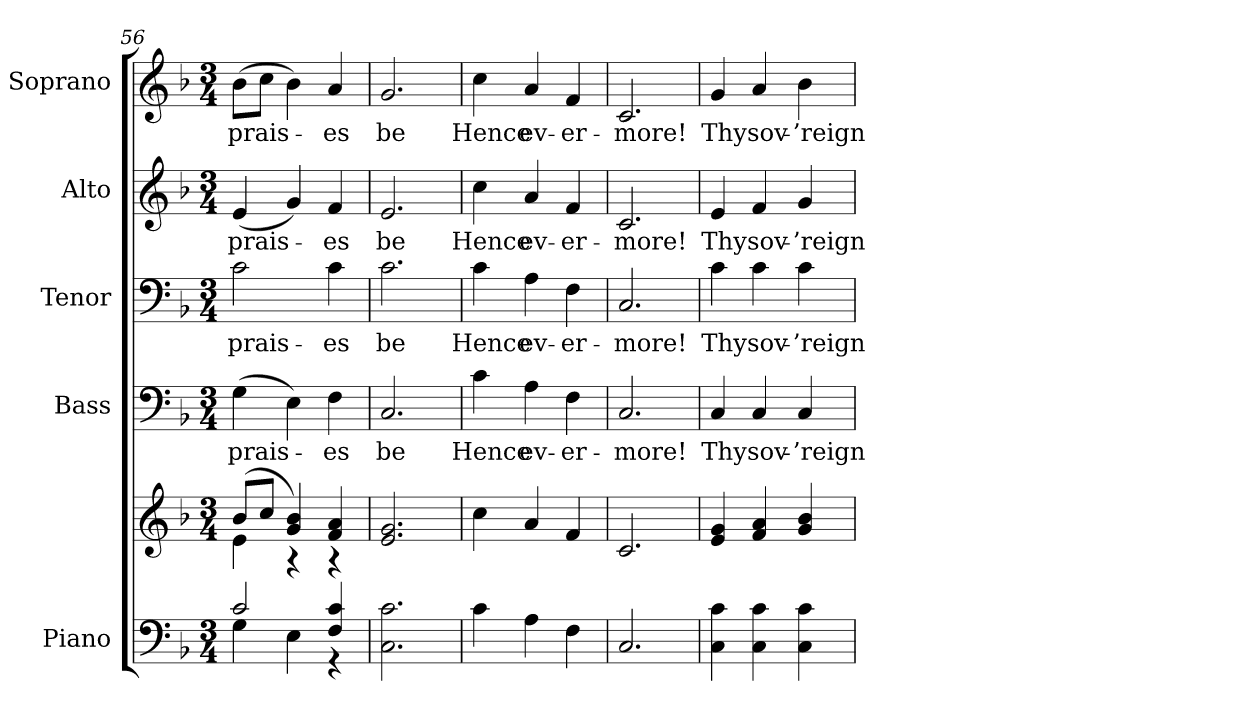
**kern	**kern	**kern	**text	**kern	**text	**kern	**text	**kern	**text
*part5	*part5	*part4	*part4	*part3	*part3	*part2	*part2	*part1	*part1
*staff6	*staff5	*staff4	*staff4	*staff3	*staff3	*staff2	*staff2	*staff1	*staff1
*I"Piano	*	*I"Bass	*	*I"Tenor	*	*I"Alto	*	*I"Soprano	*
*I'Pno.	*	*I'B.	*	*I'T.	*	*I'A.	*	*I'S.	*
*clefF4	*clefG2	*clefF4	*	*clefF4	*	*clefG2	*	*clefG2	*
*k[b-]	*k[b-]	*k[b-]	*	*k[b-]	*	*k[b-]	*	*k[b-]	*
*F:	*F:	*F:	*	*F:	*	*F:	*	*F:	*
*M3/4	*M3/4	*M3/4	*	*M3/4	*	*M3/4	*	*M3/4	*
=56	=56	=56	=56	=56	=56	=56	=56	=56	=56
*^	*^	*	*	*	*	*	*	*	*
!	!	!	!	!	!LO:LY:b:color=#000000	!	!	!	!	!	!
!	!	!	!	!	!	!	!LO:LY:b:color=#000000	!	!	!	!
!	!	!	!	!	!	!	!	!	!LO:LY:b:color=#000000	!	!
!	!	!	!	!	!	!	!	!	!	!	!LO:LY:b:color=#000000
2ci/	4Gi\	(8b-i/L	4ei\	(4Gi\	prais-	2ci\	prais-	(4ei/	prais-	(8b-i\L	prais-
.	.	8cci/J	.	.	.	.	.	.	.	8cci\J	.
.	4Ei\	4gi/ 4b-i)	4r	4Ei\)	.	.	.	4gi/)	.	4b-i\)	.
!	!	!	!	!	!LO:LY:b:color=#000000	!	!	!	!	!	!
!	!	!	!	!	!	!	!LO:LY:b:color=#000000	!	!	!	!
!	!	!	!	!	!	!	!	!	!LO:LY:b:color=#000000	!	!
!	!	!	!	!	!	!	!	!	!	!	!LO:LY:b:color=#000000
4Fi/ 4ci	4r	4fi/ 4ai	4r	4Fi\	-es	4ci\	-es	4fi/	-es	4ai/	-es
*v	*v	*	*	*	*	*	*	*	*	*	*
*	*v	*v	*	*	*	*	*	*	*	*
!!LO:PB:g=z
=57	=57	=57	=57	=57	=57	=57	=57	=57	=57
*^	*^	*	*	*	*	*	*	*	*
!	!	!	!	!	!LO:LY:b:color=#000000	!	!	!	!	!	!
*v	*v	*	*	*	*	*	*	*	*	*	*
*	*v	*v	*	*	*	*	*	*	*	*
*^	*^	*	*	*	*	*	*	*	*
!	!	!	!	!	!	!	!LO:LY:b:color=#000000	!	!	!	!
*v	*v	*	*	*	*	*	*	*	*	*	*
*	*v	*v	*	*	*	*	*	*	*	*
*^	*^	*	*	*	*	*	*	*	*
!	!	!	!	!	!	!	!	!	!LO:LY:b:color=#000000	!	!
*v	*v	*	*	*	*	*	*	*	*	*	*
*	*v	*v	*	*	*	*	*	*	*	*
*^	*^	*	*	*	*	*	*	*	*
!	!	!	!	!	!	!	!	!	!	!	!LO:LY:b:color=#000000
*v	*v	*	*	*	*	*	*	*	*	*	*
*	*v	*v	*	*	*	*	*	*	*	*
2.Ci\ 2.ci	2.ei/ 2.gi	2.Ci/	be	2.ci\	be	2.ei/	be	2.gi/	be
=58	=58	=58	=58	=58	=58	=58	=58	=58	=58
!	!	!	!LO:LY:b:color=#000000	!	!	!	!	!	!
!	!	!	!	!	!LO:LY:b:color=#000000	!	!	!	!
!	!	!	!	!	!	!	!LO:LY:b:color=#000000	!	!
!	!	!	!	!	!	!	!	!	!LO:LY:b:color=#000000
4ci\	4cci\	4ci\	Hence	4ci\	Hence	4cci\	Hence	4cci\	Hence
!	!	!	!LO:LY:b:color=#000000	!	!	!	!	!	!
!	!	!	!	!	!LO:LY:b:color=#000000	!	!	!	!
!	!	!	!	!	!	!	!LO:LY:b:color=#000000	!	!
!	!	!	!	!	!	!	!	!	!LO:LY:b:color=#000000
4Ai\	4ai/	4Ai\	ev-	4Ai\	ev-	4ai/	ev-	4ai/	ev-
!	!	!	!LO:LY:b:color=#000000	!	!	!	!	!	!
!	!	!	!	!	!LO:LY:b:color=#000000	!	!	!	!
!	!	!	!	!	!	!	!LO:LY:b:color=#000000	!	!
!	!	!	!	!	!	!	!	!	!LO:LY:b:color=#000000
4Fi\	4fi/	4Fi\	-er-	4Fi\	-er-	4fi/	-er-	4fi/	-er-
=59	=59	=59	=59	=59	=59	=59	=59	=59	=59
!	!	!	!LO:LY:b:color=#000000	!	!	!	!	!	!
!	!	!	!	!	!LO:LY:b:color=#000000	!	!	!	!
!	!	!	!	!	!	!	!LO:LY:b:color=#000000	!	!
!	!	!	!	!	!	!	!	!	!LO:LY:b:color=#000000
2.Ci/	2.ci/	2.Ci/	-more!	2.Ci/	-more!	2.ci/	-more!	2.ci/	-more!
=60	=60	=60	=60	=60	=60	=60	=60	=60	=60
!	!	!	!LO:LY:b:color=#000000	!	!	!	!	!	!
!	!	!	!	!	!LO:LY:b:color=#000000	!	!	!	!
!	!	!	!	!	!	!	!LO:LY:b:color=#000000	!	!
!	!	!	!	!	!	!	!	!	!LO:LY:b:color=#000000
4Ci\ 4ci	4ei/ 4gi	4Ci/	Thy	4ci\	Thy	4ei/	Thy	4gi/	Thy
!	!	!	!LO:LY:b:color=#000000	!	!	!	!	!	!
!	!	!	!	!	!LO:LY:b:color=#000000	!	!	!	!
!	!	!	!	!	!	!	!LO:LY:b:color=#000000	!	!
!	!	!	!	!	!	!	!	!	!LO:LY:b:color=#000000
4Ci\ 4ci	4fi/ 4ai	4Ci/	sov-	4ci\	sov-	4fi/	sov-	4ai/	sov-
!	!	!	!LO:LY:b:color=#000000	!	!	!	!	!	!
!	!	!	!	!	!LO:LY:b:color=#000000	!	!	!	!
!	!	!	!	!	!	!	!LO:LY:b:color=#000000	!	!
!	!	!	!	!	!	!	!	!	!LO:LY:b:color=#000000
4Ci\ 4ci	4gi/ 4b-i	4Ci/	-’reign	4ci\	-’reign	4gi/	-’reign	4b-i\	-’reign
=	=	=	=	=	=	=	=	=	=
*-	*-	*-	*-	*-	*-	*-	*-	*-	*-
